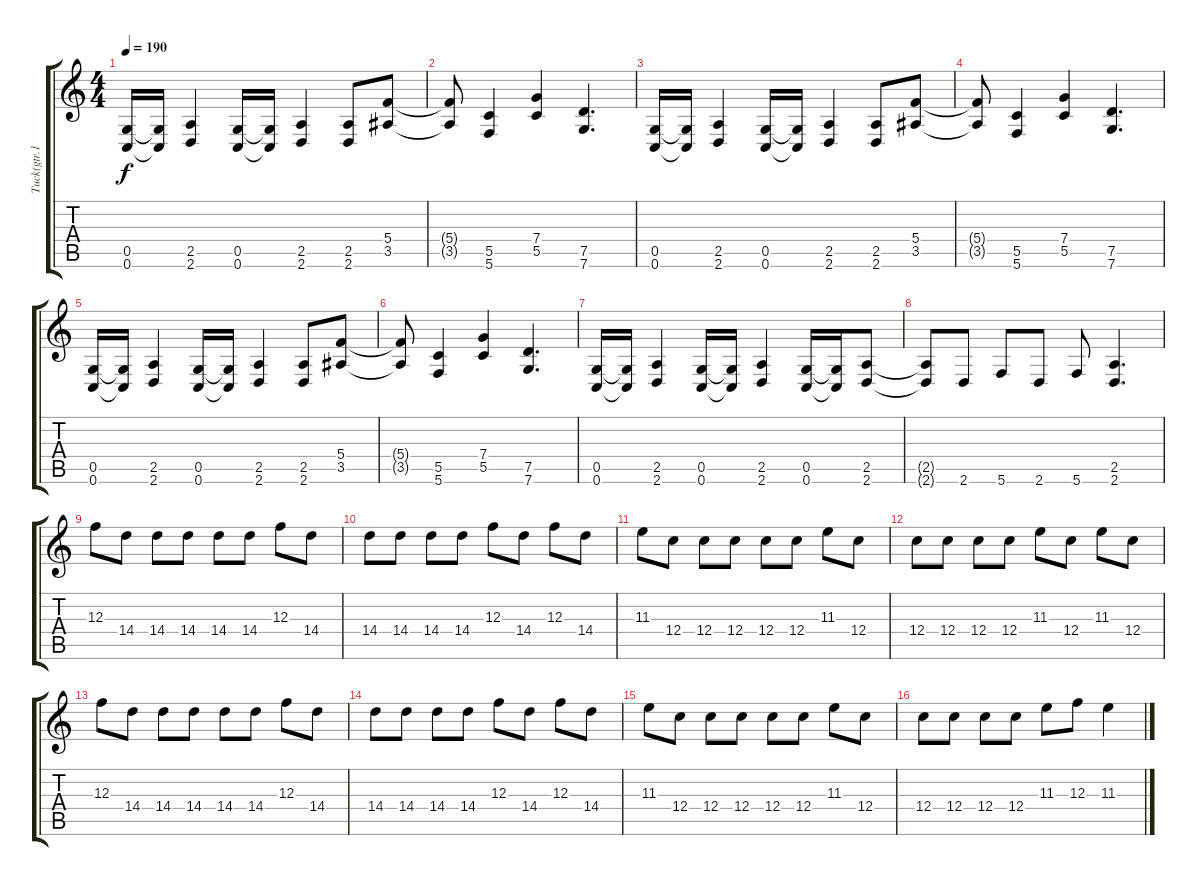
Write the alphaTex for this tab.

\track ("Tuck(gtr.1)" "Tuck(gtr.1") {instrument distortionguitar}
\staff {score tabs}
\tuning (D4 A3 F3 C3 G2 C2) {hide}
\ts (4 4)
\tempo 190
\clef g2
\ks c
(0.5 0.6).16{dy f} (0.5{t} 0.6{t}).16 (2.5 2.6).4 (0.5 0.6).16 (0.5{t} 0.6{t}).16 (2.5 2.6).4 (2.5 2.6).8 (5.4 3.5).8 |
(5.4{t} 3.5{t}).8 (5.5 5.6).4 (7.4 5.5).4 (7.5 7.6).4{d} |
(0.5 0.6).16 (0.5{t} 0.6{t}).16 (2.5 2.6).4 (0.5 0.6).16 (0.5{t} 0.6{t}).16 (2.5 2.6).4 (2.5 2.6).8 (5.4 3.5).8 |
(5.4{t} 3.5{t}).8 (5.5 5.6).4 (7.4 5.5).4 (7.5 7.6).4{d} |
(0.5 0.6).16 (0.5{t} 0.6{t}).16 (2.5 2.6).4 (0.5 0.6).16 (0.5{t} 0.6{t}).16 (2.5 2.6).4 (2.5 2.6).8 (5.4 3.5).8 |
(5.4{t} 3.5{t}).8 (5.5 5.6).4 (7.4 5.5).4 (7.5 7.6).4{d} |
(0.5 0.6).16 (0.5{t} 0.6{t}).16 (2.5 2.6).4 (0.5 0.6).16 (0.5{t} 0.6{t}).16 (2.5 2.6).4 (0.5 0.6).16 (0.5{t} 0.6{t}).16 (2.5 2.6).8 |
(2.5{t} 2.6{t}).8 2.6.8 5.6.8 2.6.8 5.6.8 (2.5 2.6).4{d} |
12.3.8{volume 9} 14.4.8 14.4.8 14.4.8 14.4.8 14.4.8 12.3.8 14.4.8 |
14.4.8 14.4.8 14.4.8 14.4.8 12.3.8 14.4.8 12.3.8 14.4.8 |
11.3.8 12.4.8 12.4.8 12.4.8 12.4.8 12.4.8 11.3.8 12.4.8 |
12.4.8 12.4.8 12.4.8 12.4.8 11.3.8 12.4.8 11.3.8 12.4.8 |
12.3.8 14.4.8 14.4.8 14.4.8 14.4.8 14.4.8 12.3.8 14.4.8 |
14.4.8 14.4.8 14.4.8 14.4.8 12.3.8 14.4.8 12.3.8 14.4.8 |
11.3.8 12.4.8 12.4.8 12.4.8 12.4.8 12.4.8 11.3.8 12.4.8 |
12.4.8 12.4.8 12.4.8 12.4.8 11.3.8 12.3.8 11.3.4
